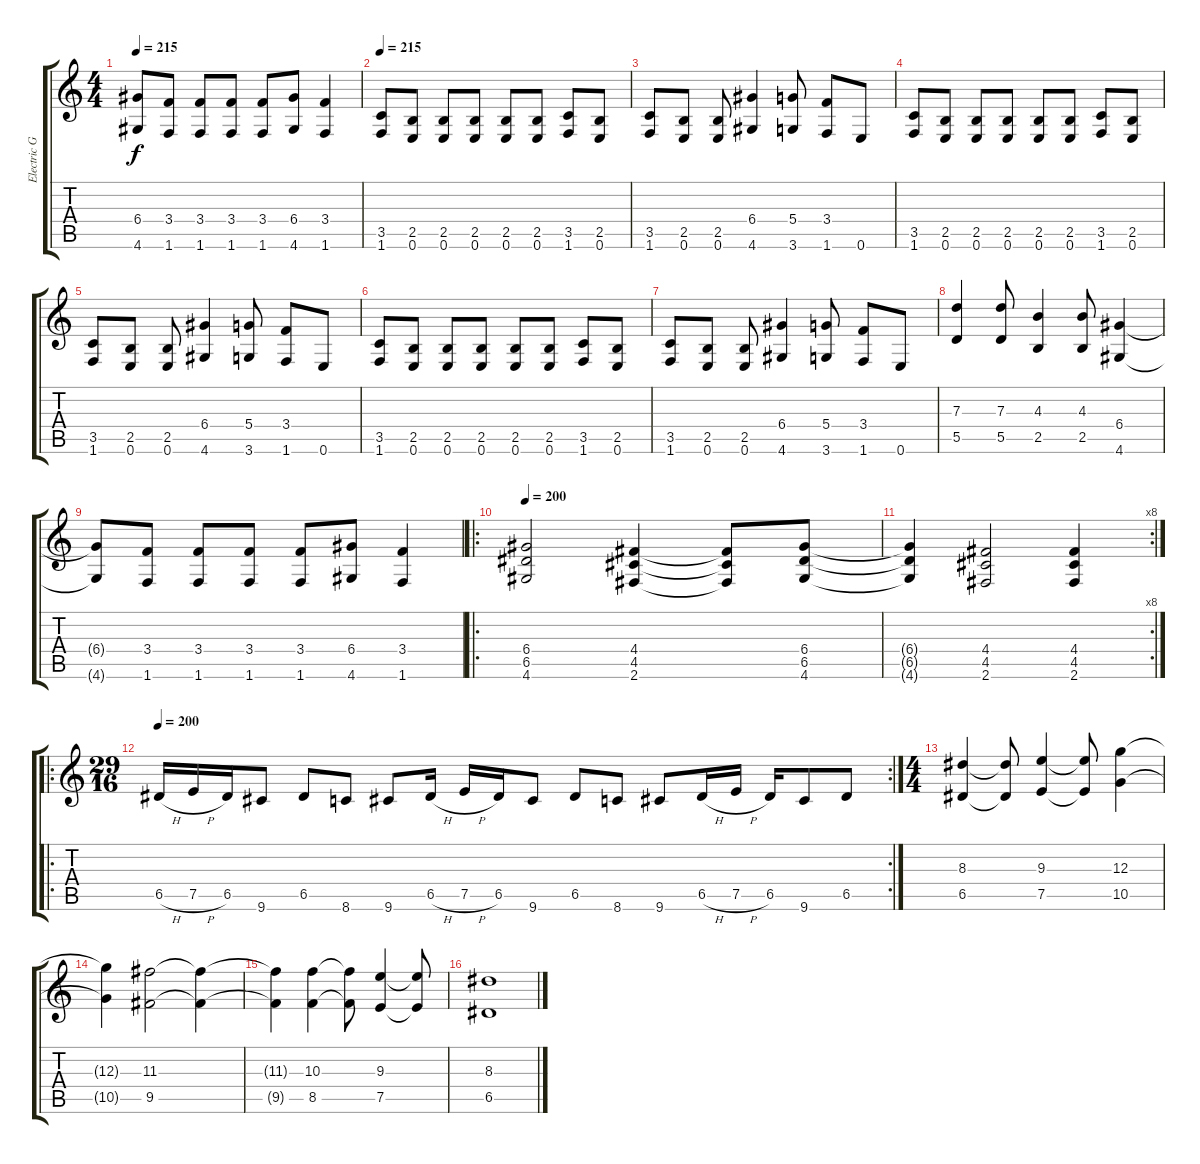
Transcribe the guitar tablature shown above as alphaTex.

\track ("Electric Guitar 2 " "Electric G") {instrument distortionguitar}
\staff {score tabs}
\tuning (E4 B3 G3 D3 A2 E2) {hide}
\ts (4 4)
\tempo 215
\clef g2
\ks c
(6.4{t} 4.6{t}).8{dy f} (3.4 1.6).8 (3.4 1.6).8 (3.4 1.6).8 (3.4 1.6).8 (6.4 4.6).8 (3.4 1.6).4 |
\tempo 215
(3.5 1.6).8 (2.5 0.6).8 (2.5 0.6).8 (2.5 0.6).8 (2.5 0.6).8 (2.5 0.6).8 (3.5 1.6).8 (2.5 0.6).8 |
(3.5 1.6).8 (2.5 0.6).8 (2.5 0.6).8 (6.4 4.6).4 (5.4 3.6).8 (3.4 1.6).8 0.6.8 |
(3.5 1.6).8 (2.5 0.6).8 (2.5 0.6).8 (2.5 0.6).8 (2.5 0.6).8 (2.5 0.6).8 (3.5 1.6).8 (2.5 0.6).8 |
(3.5 1.6).8 (2.5 0.6).8 (2.5 0.6).8 (6.4 4.6).4 (5.4 3.6).8 (3.4 1.6).8 0.6.8 |
(3.5 1.6).8 (2.5 0.6).8 (2.5 0.6).8 (2.5 0.6).8 (2.5 0.6).8 (2.5 0.6).8 (3.5 1.6).8 (2.5 0.6).8 |
(3.5 1.6).8 (2.5 0.6).8 (2.5 0.6).8 (6.4 4.6).4 (5.4 3.6).8 (3.4 1.6).8 0.6.8 |
(7.3 5.5).4 (7.3 5.5).8 (4.3 2.5).4 (4.3 2.5).8 (6.4 4.6).4 |
(6.4{t} 4.6{t}).8 (3.4 1.6).8 (3.4 1.6).8 (3.4 1.6).8 (3.4 1.6).8 (6.4 4.6).8 (3.4 1.6).4 |
\ro
\tempo 200
(6.4 6.5 4.6).2{volume 11} (4.4 4.5 2.6).4 (4.4{t} 4.5{t} 2.6{t}).8 (6.4 6.5 4.6).8 |
\rc 8
(6.4{t} 6.5{t} 4.6{t}).4 (4.4 4.5 2.6).2 (4.4 4.5 2.6).4 |
\ro
\rc 2
\ts (29 16)
\tempo 200
6.5{h}.16{volume 13} 7.5{h}.16 6.5.16 9.6.8 6.5.8 8.6.8 9.6.8 6.5{h}.16 7.5{h}.16 6.5.16 9.6.8 6.5.8 8.6.8 9.6.8 6.5{h}.16 7.5{h}.16 6.5.16 9.6.8 6.5.8 |
\ts (4 4)
(8.3 6.5).4 (8.3{t} 6.5{t}).8 (9.3 7.5).4 (9.3{t} 7.5{t}).8 (12.3 10.5).4 |
(12.3{t} 10.5{t}).4 (11.3 9.5).2 (11.3{t} 9.5{t}).4 |
(11.3{t} 9.5{t}).4 (10.3 8.5).4 (10.3{t} 8.5{t}).8 (9.3 7.5).4 (9.3{t} 7.5{t}).8 |
(8.3 6.5).1
